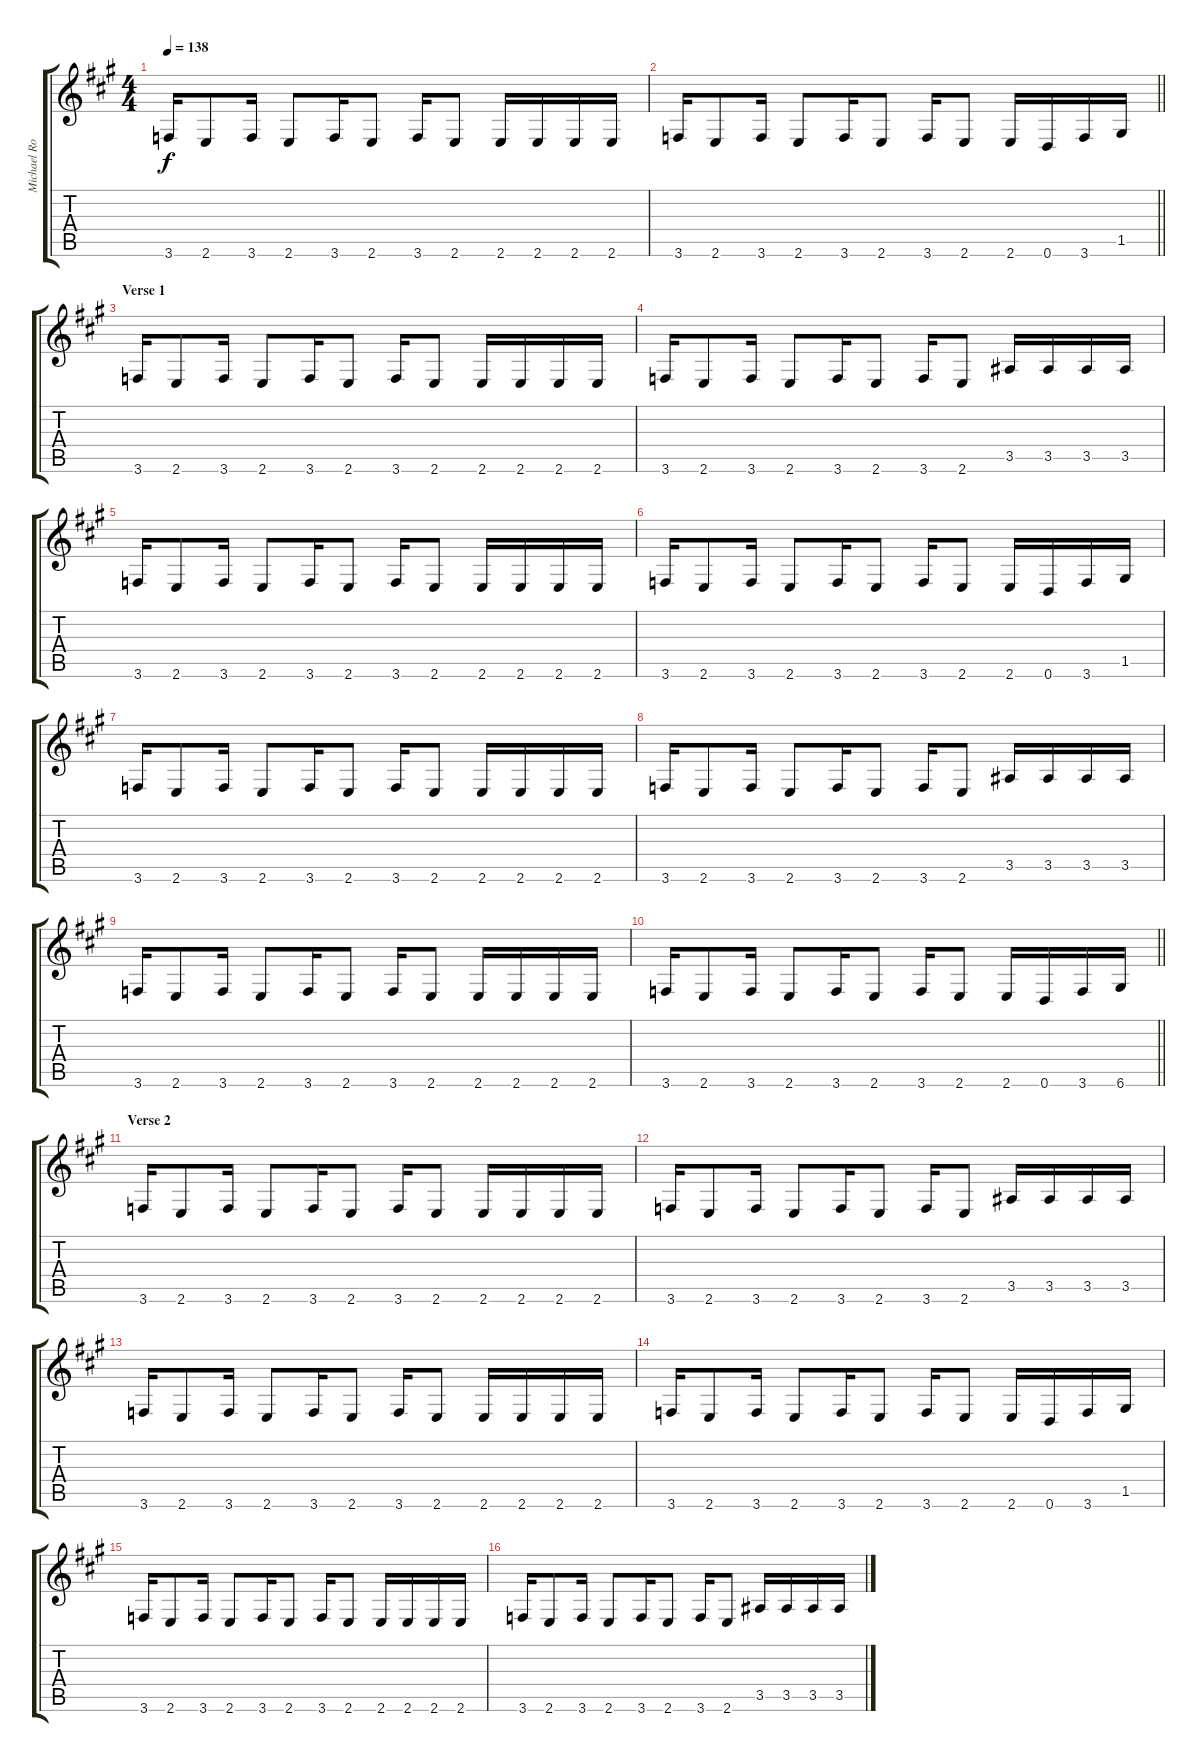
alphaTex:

\track ("Michael Romeo (guitar)" "Michael Ro") {instrument distortionguitar}
\staff {score tabs}
\tuning (D4 A3 F3 C3 G2 D2) {hide}
\ts (4 4)
\tempo 138
\clef g2
\ks f#minor
3.6.16{dy f} 2.6.8 3.6.16 2.6.8 3.6.16 2.6.8 3.6.16 2.6.8 2.6.16 2.6.16 2.6.16 2.6.16 |
\barLineRight lightlight
3.6.16 2.6.8 3.6.16 2.6.8 3.6.16 2.6.8 3.6.16 2.6.8 2.6.16 0.6.16 3.6.16 1.5.16 |
\section ("" "Verse 1")
3.6.16 2.6.8 3.6.16 2.6.8 3.6.16 2.6.8 3.6.16 2.6.8 2.6.16 2.6.16 2.6.16 2.6.16 |
3.6.16 2.6.8 3.6.16 2.6.8 3.6.16 2.6.8 3.6.16 2.6.8 3.5.16 3.5.16 3.5.16 3.5.16 |
3.6.16 2.6.8 3.6.16 2.6.8 3.6.16 2.6.8 3.6.16 2.6.8 2.6.16 2.6.16 2.6.16 2.6.16 |
3.6.16 2.6.8 3.6.16 2.6.8 3.6.16 2.6.8 3.6.16 2.6.8 2.6.16 0.6.16 3.6.16 1.5.16 |
3.6.16 2.6.8 3.6.16 2.6.8 3.6.16 2.6.8 3.6.16 2.6.8 2.6.16 2.6.16 2.6.16 2.6.16 |
3.6.16 2.6.8 3.6.16 2.6.8 3.6.16 2.6.8 3.6.16 2.6.8 3.5.16 3.5.16 3.5.16 3.5.16 |
3.6.16 2.6.8 3.6.16 2.6.8 3.6.16 2.6.8 3.6.16 2.6.8 2.6.16 2.6.16 2.6.16 2.6.16 |
\barLineRight lightlight
3.6.16 2.6.8 3.6.16 2.6.8 3.6.16 2.6.8 3.6.16 2.6.8 2.6.16 0.6.16 3.6.16 6.6.16 |
\section ("" "Verse 2")
3.6.16 2.6.8 3.6.16 2.6.8 3.6.16 2.6.8 3.6.16 2.6.8 2.6.16 2.6.16 2.6.16 2.6.16 |
3.6.16 2.6.8 3.6.16 2.6.8 3.6.16 2.6.8 3.6.16 2.6.8 3.5.16 3.5.16 3.5.16 3.5.16 |
3.6.16 2.6.8 3.6.16 2.6.8 3.6.16 2.6.8 3.6.16 2.6.8 2.6.16 2.6.16 2.6.16 2.6.16 |
3.6.16 2.6.8 3.6.16 2.6.8 3.6.16 2.6.8 3.6.16 2.6.8 2.6.16 0.6.16 3.6.16 1.5.16 |
3.6.16 2.6.8 3.6.16 2.6.8 3.6.16 2.6.8 3.6.16 2.6.8 2.6.16 2.6.16 2.6.16 2.6.16 |
3.6.16 2.6.8 3.6.16 2.6.8 3.6.16 2.6.8 3.6.16 2.6.8 3.5.16 3.5.16 3.5.16 3.5.16
